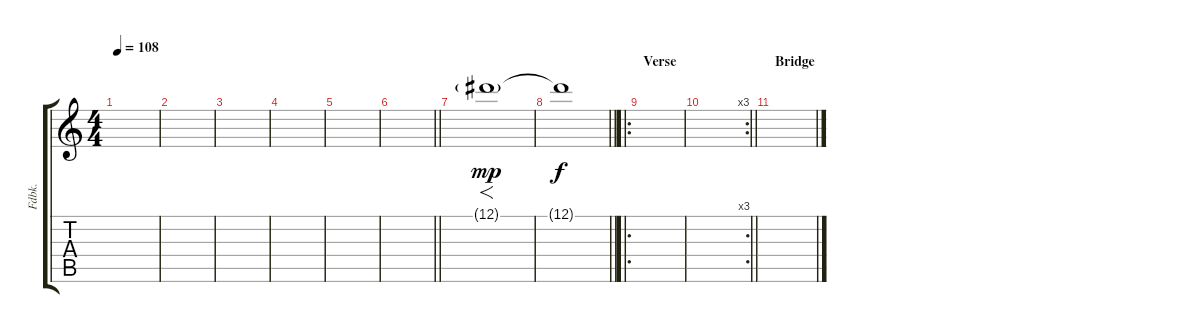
\track ("Fdbk." "Fdbk.") {instrument distortionguitar}
\staff {score tabs}
\tuning (Eb4 Bb3 Gb3 Db3 Ab2 Eb2) {hide}
\ts (4 4)
\tempo 108
\clef g2
\ks c
|
|
|
|
|
\barLineRight lightlight
|
12.1{g}.1{f dy mp} |
\barLineRight lightlight
12.1{t}.1{dy f} |
\ro
\section ("" "Verse")
|
\rc 3
\barLineRight lightlight
|
\section ("" "Bridge")
